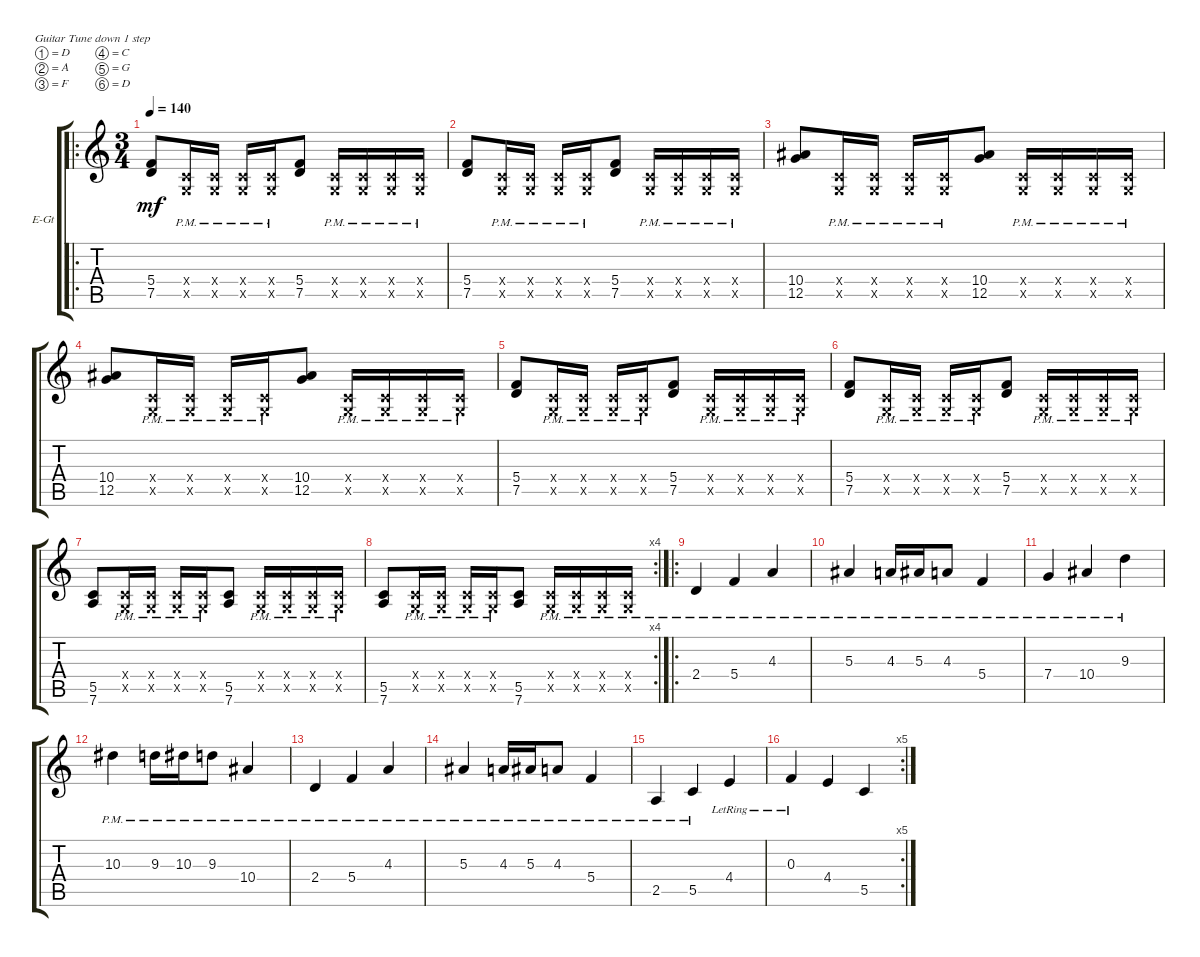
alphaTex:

\defaultSystemsLayout 4
\bracketExtendMode groupsimilarinstruments
\firstSystemTrackNameOrientation horizontal
\otherSystemsTrackNameOrientation horizontal
\track ("Electric Guitar" "E-Gt") {instrument overdrivenguitar}
\staff {score tabs}
\tuning (D4 A3 F3 C3 G2 D2)
\ro
\ts (3 4)
\tempo 140
\clef g2
\ks c
(7.5 5.4).8{dy mf} (0.5{pm x} 0.4{pm x}).16 (0.5{pm x} 0.4{pm x}).16 (0.5{pm x} 0.4{pm x}).16 (0.5{pm x} 0.4{pm x}).16 (5.4 7.5).8 (0.4{pm x} 0.5{pm x}).16 (0.4{pm x} 0.5{pm x}).16 (0.4{pm x} 0.5{pm x}).16 (0.4{pm x} 0.5{pm x}).16 |
(7.5 5.4).8 (0.5{pm x} 0.4{pm x}).16 (0.5{pm x} 0.4{pm x}).16 (0.5{pm x} 0.4{pm x}).16 (0.5{pm x} 0.4{pm x}).16 (5.4 7.5).8 (0.4{pm x} 0.5{pm x}).16 (0.4{pm x} 0.5{pm x}).16 (0.4{pm x} 0.5{pm x}).16 (0.4{pm x} 0.5{pm x}).16 |
(12.5 10.4).8 (0.5{pm x} 0.4{pm x}).16 (0.5{pm x} 0.4{pm x}).16 (0.5{pm x} 0.4{pm x}).16 (0.5{pm x} 0.4{pm x}).16 (10.4 12.5).8 (0.4{pm x} 0.5{pm x}).16 (0.4{pm x} 0.5{pm x}).16 (0.4{pm x} 0.5{pm x}).16 (0.4{pm x} 0.5{pm x}).16 |
(12.5 10.4).8 (0.5{pm x} 0.4{pm x}).16 (0.5{pm x} 0.4{pm x}).16 (0.5{pm x} 0.4{pm x}).16 (0.5{pm x} 0.4{pm x}).16 (10.4 12.5).8 (0.4{pm x} 0.5{pm x}).16 (0.4{pm x} 0.5{pm x}).16 (0.4{pm x} 0.5{pm x}).16 (0.4{pm x} 0.5{pm x}).16 |
(7.5 5.4).8 (0.5{pm x} 0.4{pm x}).16 (0.5{pm x} 0.4{pm x}).16 (0.5{pm x} 0.4{pm x}).16 (0.5{pm x} 0.4{pm x}).16 (5.4 7.5).8 (0.4{pm x} 0.5{pm x}).16 (0.4{pm x} 0.5{pm x}).16 (0.4{pm x} 0.5{pm x}).16 (0.4{pm x} 0.5{pm x}).16 |
(7.5 5.4).8 (0.5{pm x} 0.4{pm x}).16 (0.5{pm x} 0.4{pm x}).16 (0.5{pm x} 0.4{pm x}).16 (0.5{pm x} 0.4{pm x}).16 (5.4 7.5).8 (0.4{pm x} 0.5{pm x}).16 (0.4{pm x} 0.5{pm x}).16 (0.4{pm x} 0.5{pm x}).16 (0.4{pm x} 0.5{pm x}).16 |
(5.5 7.6).8 (0.5{pm x} 0.4{pm x}).16 (0.5{pm x} 0.4{pm x}).16 (0.5{pm x} 0.4{pm x}).16 (0.5{pm x} 0.4{pm x}).16 (5.5 7.6).8 (0.4{pm x} 0.5{pm x}).16 (0.4{pm x} 0.5{pm x}).16 (0.4{pm x} 0.5{pm x}).16 (0.4{pm x} 0.5{pm x}).16 |
\rc 4
(5.5 7.6).8 (0.5{pm x} 0.4{pm x}).16 (0.5{pm x} 0.4{pm x}).16 (0.5{pm x} 0.4{pm x}).16 (0.5{pm x} 0.4{pm x}).16 (5.5 7.6).8 (0.4{pm x} 0.5{pm x}).16 (0.4{pm x} 0.5{pm x}).16 (0.4{pm x} 0.5{pm x}).16 (0.4{pm x} 0.5{pm x}).16 |
\ro
2.4{pm}.4 5.4{pm}.4 4.3{pm}.4 |
5.3{pm}.4 4.3{pm}.16 5.3{pm}.16 4.3{pm}.8 5.4{pm}.4 |
7.4{pm}.4 10.4{pm}.4 9.3{pm}.4 |
10.3{pm}.4 9.3{pm}.16 10.3{pm}.16 9.3{pm}.8 10.4{pm}.4 |
2.4{pm}.4 5.4{pm}.4 4.3{pm}.4 |
5.3{pm}.4 4.3{pm}.16 5.3{pm}.16 4.3{pm}.8 5.4{pm}.4 |
2.5{pm}.4 5.5{pm}.4 4.4{lr}.4 |
\rc 5
0.3{lr}.4 4.4.4 5.5.4
